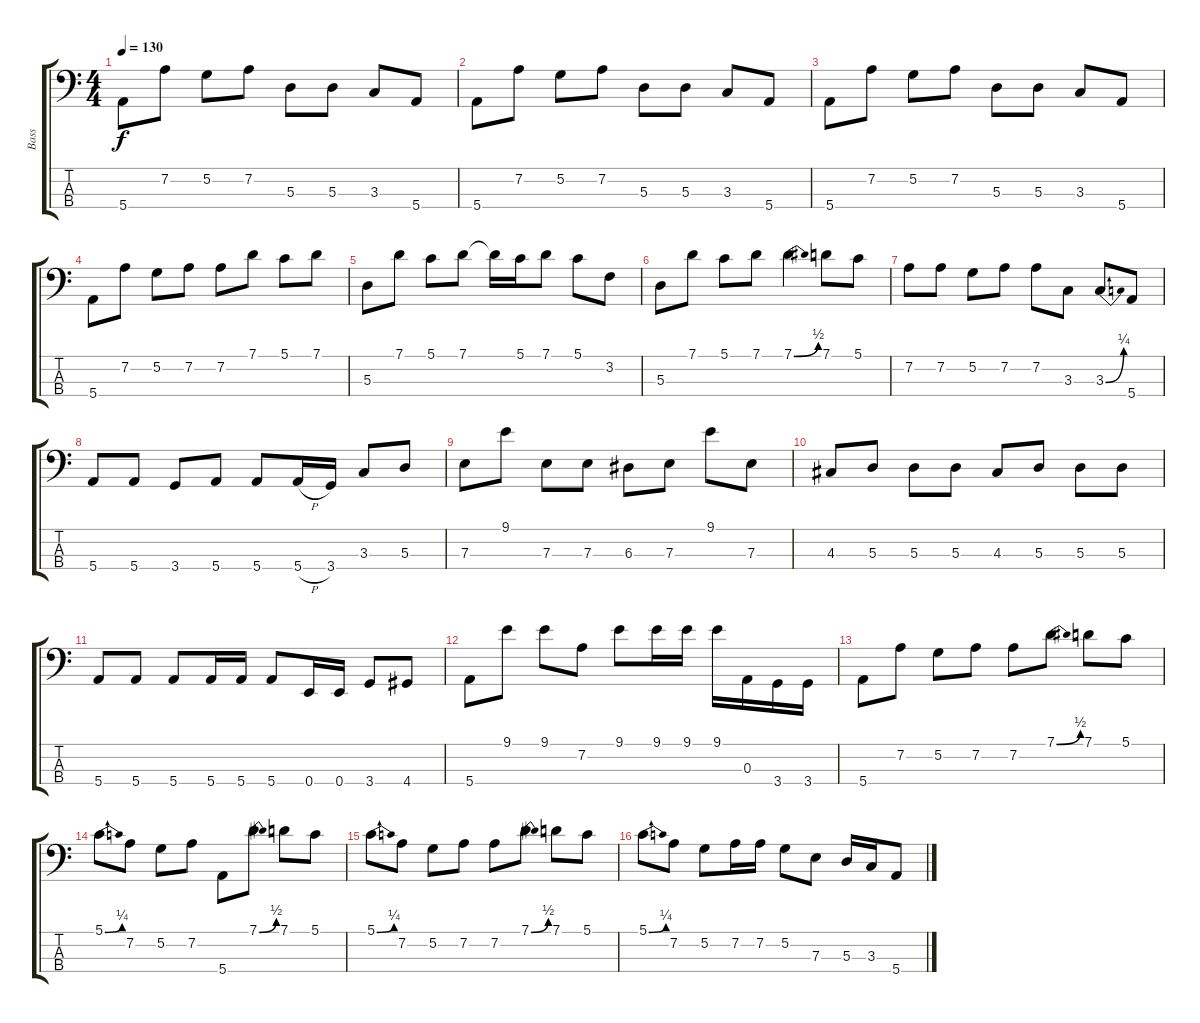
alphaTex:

\track ("Bass" "Bass") {instrument electricbassfinger}
\staff {score tabs}
\tuning (G2 D2 A1 E1) {hide}
\ts (4 4)
\tempo 130
\clef f4
\ks c
5.4.8{dy f} 7.2.8 5.2.8 7.2.8 5.3.8 5.3.8 3.3.8 5.4.8 |
5.4.8 7.2.8 5.2.8 7.2.8 5.3.8 5.3.8 3.3.8 5.4.8 |
5.4.8 7.2.8 5.2.8 7.2.8 5.3.8 5.3.8 3.3.8 5.4.8 |
5.4.8 7.2.8 5.2.8 7.2.8 7.2.8 7.1.8 5.1.8 7.1.8 |
5.3.8 7.1.8 5.1.8 7.1.8 7.1{t}.16 5.1.16 7.1.8 5.1.8 3.2.8 |
5.3.8 7.1.8 5.1.8 7.1.8 7.1{be (bend 0 0 60 2)}.4 7.1.8 5.1.8 |
7.2.8 7.2.8 5.2.8 7.2.8 7.2.8 3.3.8 3.3{be (bend 0 0 60 1)}.8 5.4.8 |
5.4.8 5.4.8 3.4.8 5.4.8 5.4.8 5.4{h}.16 3.4.16 3.3.8 5.3.8 |
7.3.8 9.1.8 7.3.8 7.3.8 6.3.8 7.3.8 9.1.8 7.3.8 |
4.3.8 5.3.8 5.3.8 5.3.8 4.3.8 5.3.8 5.3.8 5.3.8 |
5.4.8 5.4.8 5.4.8 5.4.16 5.4.16 5.4.8 0.4.16 0.4.16 3.4.8 4.4.8 |
5.4.8 9.1.8 9.1.8 7.2.8 9.1.8 9.1.16 9.1.16 9.1.16 0.3.16 3.4.16 3.4.16 |
5.4.8 7.2.8 5.2.8 7.2.8 7.2.8 7.1{be (bend 0 0 60 2)}.8 7.1.8 5.1.8 |
5.1{be (bend 0 0 60 1)}.8 7.2.8 5.2.8 7.2.8 5.4.8 7.1{be (bend 0 0 60 2)}.8 7.1.8 5.1.8 |
5.1{be (bend 0 0 60 1)}.8 7.2.8 5.2.8 7.2.8 7.2.8 7.1{be (bend 0 0 60 2)}.8 7.1.8 5.1.8 |
5.1{be (bend 0 0 60 1)}.8 7.2.8 5.2.8 7.2.16 7.2.16 5.2.8 7.3.8 5.3.16 3.3.16 5.4.8
